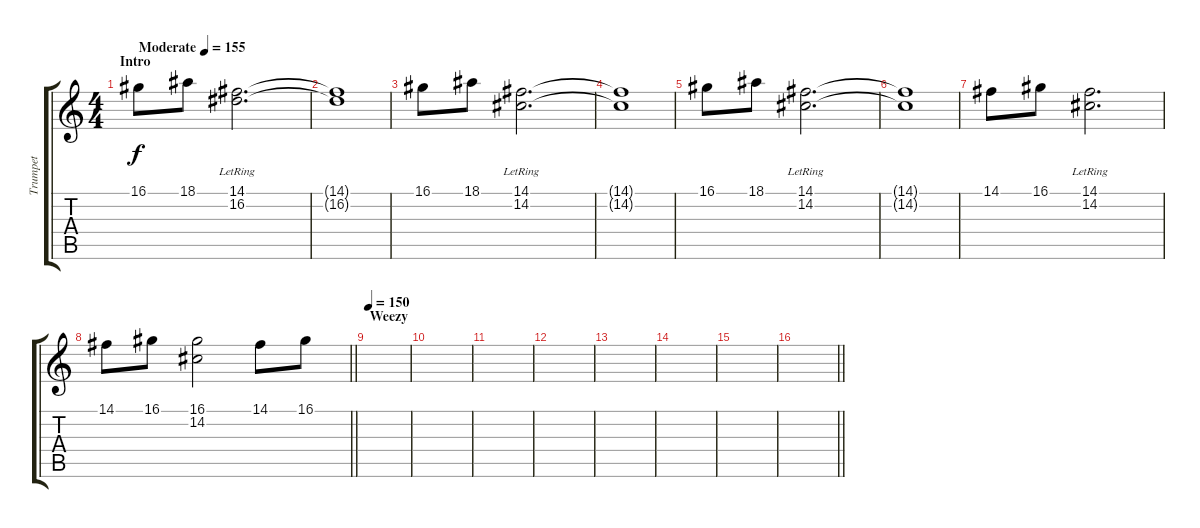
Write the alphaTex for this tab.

\track ("Trumpet" "Trumpet") {instrument trumpet}
\staff {score tabs}
\tuning (E4 B3 G3 D3 A2 E2) {hide}
\ts (4 4)
\section ("" "Intro")
\tempo (155 "Moderate")
\clef g2
\ks c
16.1.8{dy f instrument trumpet} 18.1.8 (14.1{lr} 16.2{lr}).2{d} |
(14.1{t} 16.2{t}).1 |
16.1.8 18.1.8 (14.1{lr} 14.2{lr}).2{d} |
(14.1{t} 14.2{t}).1 |
16.1.8 18.1.8 (14.1{lr} 14.2{lr}).2{d} |
(14.1{t} 14.2{t}).1 |
14.1.8 16.1.8 (14.1{lr} 14.2{lr}).2{d} |
\barLineRight lightlight
14.1.8 16.1.8 (16.1 14.2).2 14.1.8 16.1.8 |
\section ("" "Weezy")
\tempo 150
|
|
|
|
|
|
|
\barLineRight lightlight
